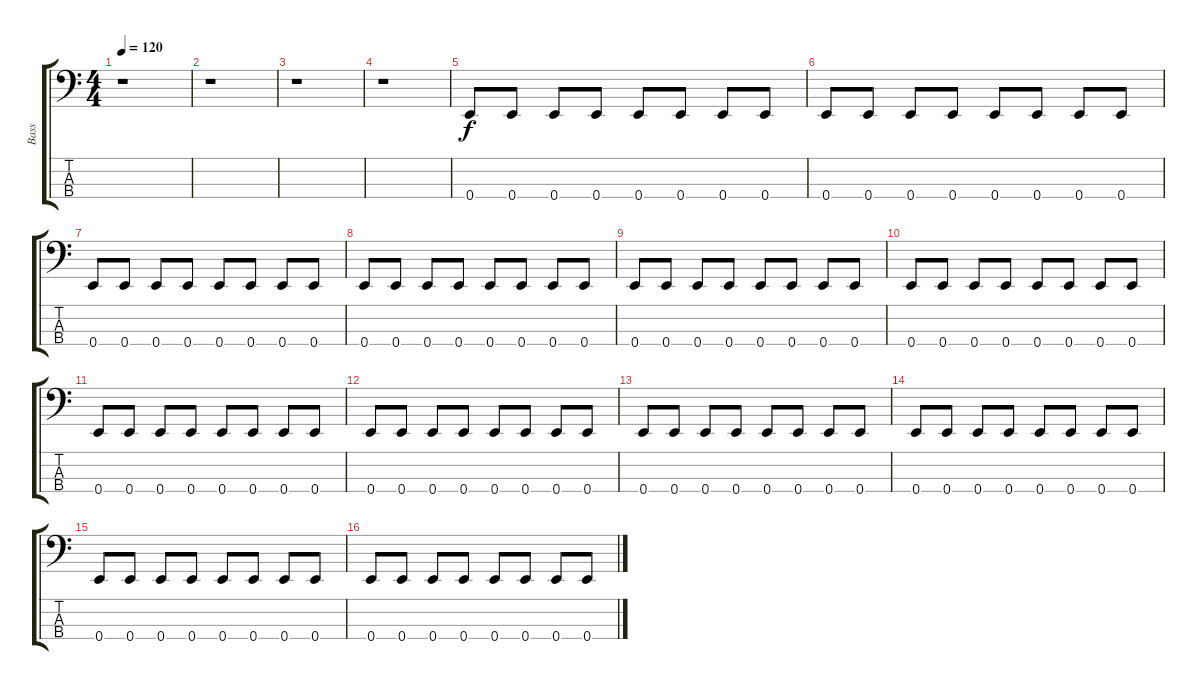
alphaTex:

\track ("Bass" "Bass") {instrument electricbassfinger}
\staff {score tabs}
\tuning (G2 D2 A1 E1) {hide}
\ts (4 4)
\tempo 120
\clef f4
\ks c
r.1{dy f instrument electricbassfinger} |
r.1 |
r.1 |
r.1 |
0.4.8 0.4.8 0.4.8 0.4.8 0.4.8 0.4.8 0.4.8 0.4.8 |
0.4.8 0.4.8 0.4.8 0.4.8 0.4.8 0.4.8 0.4.8 0.4.8 |
0.4.8 0.4.8 0.4.8 0.4.8 0.4.8 0.4.8 0.4.8 0.4.8 |
0.4.8 0.4.8 0.4.8 0.4.8 0.4.8 0.4.8 0.4.8 0.4.8 |
0.4.8 0.4.8 0.4.8 0.4.8 0.4.8 0.4.8 0.4.8 0.4.8 |
0.4.8 0.4.8 0.4.8 0.4.8 0.4.8 0.4.8 0.4.8 0.4.8 |
0.4.8 0.4.8 0.4.8 0.4.8 0.4.8 0.4.8 0.4.8 0.4.8 |
0.4.8 0.4.8 0.4.8 0.4.8 0.4.8 0.4.8 0.4.8 0.4.8 |
0.4.8 0.4.8 0.4.8 0.4.8 0.4.8 0.4.8 0.4.8 0.4.8 |
0.4.8 0.4.8 0.4.8 0.4.8 0.4.8 0.4.8 0.4.8 0.4.8 |
0.4.8 0.4.8 0.4.8 0.4.8 0.4.8 0.4.8 0.4.8 0.4.8 |
0.4.8 0.4.8 0.4.8 0.4.8 0.4.8 0.4.8 0.4.8 0.4.8
